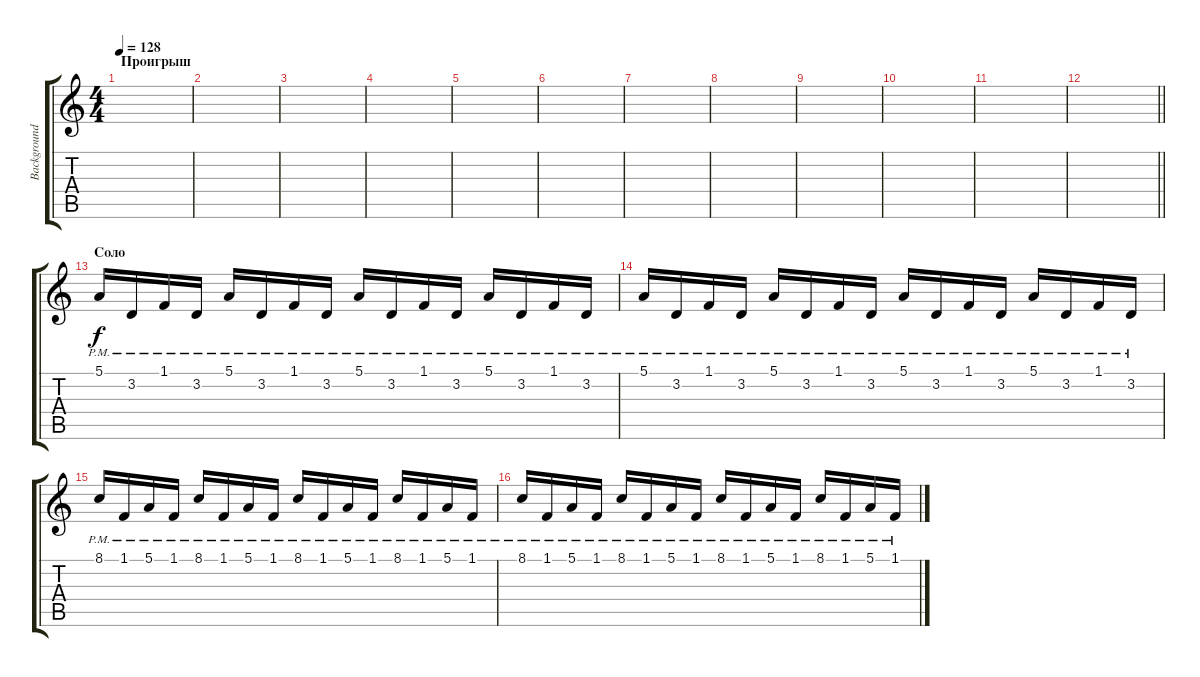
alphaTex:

\track ("Background 3" "Background") {instrument viola}
\staff {score tabs}
\tuning (E4 B3 G3 D3 A2 E2) {hide}
\ts (4 4)
\section ("" "Проигрыш")
\tempo 128
\clef g2
\ks c
|
|
|
|
|
|
|
|
|
|
|
\barLineRight lightlight
|
\section ("" "Соло")
5.1{pm}.16 3.2{pm}.16 1.1{pm}.16 3.2{pm}.16 5.1{pm}.16 3.2{pm}.16 1.1{pm}.16 3.2{pm}.16 5.1{pm}.16 3.2{pm}.16 1.1{pm}.16 3.2{pm}.16 5.1{pm}.16 3.2{pm}.16 1.1{pm}.16 3.2{pm}.16 |
5.1{pm}.16 3.2{pm}.16 1.1{pm}.16 3.2{pm}.16 5.1{pm}.16 3.2{pm}.16 1.1{pm}.16 3.2{pm}.16 5.1{pm}.16 3.2{pm}.16 1.1{pm}.16 3.2{pm}.16 5.1{pm}.16 3.2{pm}.16 1.1{pm}.16 3.2{pm}.16 |
8.1{pm}.16 1.1{pm}.16 5.1{pm}.16 1.1{pm}.16 8.1{pm}.16 1.1{pm}.16 5.1{pm}.16 1.1{pm}.16 8.1{pm}.16 1.1{pm}.16 5.1{pm}.16 1.1{pm}.16 8.1{pm}.16 1.1{pm}.16 5.1{pm}.16 1.1{pm}.16 |
8.1{pm}.16 1.1{pm}.16 5.1{pm}.16 1.1{pm}.16 8.1{pm}.16 1.1{pm}.16 5.1{pm}.16 1.1{pm}.16 8.1{pm}.16 1.1{pm}.16 5.1{pm}.16 1.1{pm}.16 8.1{pm}.16 1.1{pm}.16 5.1{pm}.16 1.1{pm}.16
